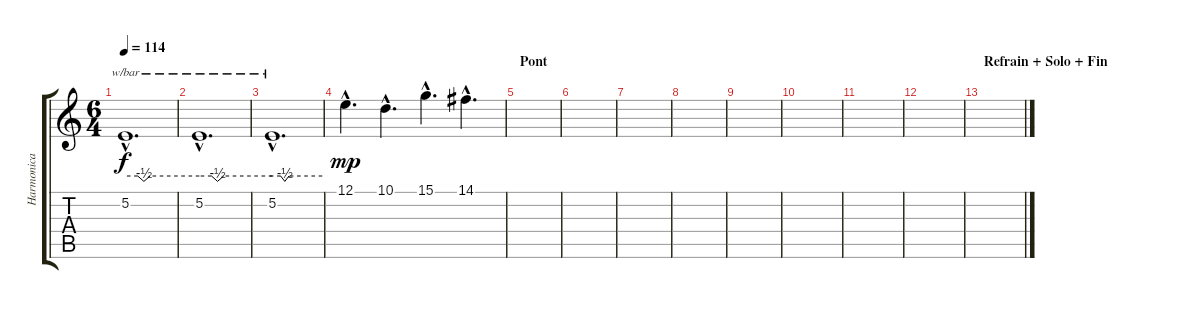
\track ("Harmonica" "Harmonica") {instrument harmonica}
\staff {score tabs}
\tuning (E4 B3 G3 D3 A2 E2) {hide}
\ts (6 4)
\tempo 114
\clef g2
\ks c
5.2{hac}.1{d tbe (custom default 0 0 10 0 15 -2 20 0 60 0) dy f} |
5.2{hac}.1{d tbe (custom default 0 0 10 0 15 -2 20 0 60 0)} |
5.2{hac}.1{d tbe (custom default 0 0 10 0 15 -2 20 0 60 0)} |
12.1{hac}.4{d dy mp} 10.1{hac}.4{d} 15.1{hac}.4{d} 14.1{hac}.4{d} |
\section ("" "Pont")
|
|
|
|
|
|
|
|
\section ("" "Refrain + Solo + Fin")
